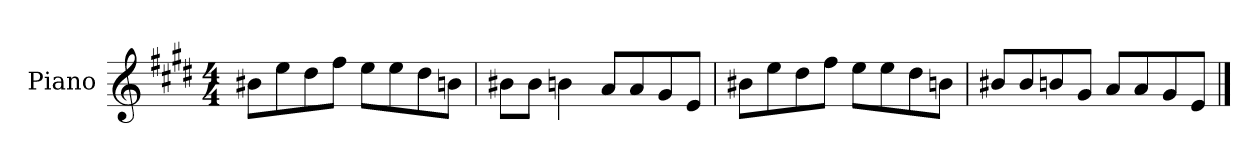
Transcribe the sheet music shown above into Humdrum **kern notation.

**kern
*part1
*staff1
*I"Piano
*I'P-no
*clefG2
*k[f#c#g#d#]
*M4/4
*MM90
=1
8b#X\L
8ee\
8dd#\
8ff#\J
8ee\L
8ee\
8dd#\
8bn\J
=2
8b#X\L
8b#\J
4bn\
8a/L
8a/
8g#/
8e/J
=3
8b#X\L
8ee\
8dd#\
8ff#\J
8ee\L
8ee\
8dd#\
8bn\J
=4
8b#X/L
8b#/
8bn/
8g#/J
8a/L
8a/
8g#/
8e/J
==
*-
